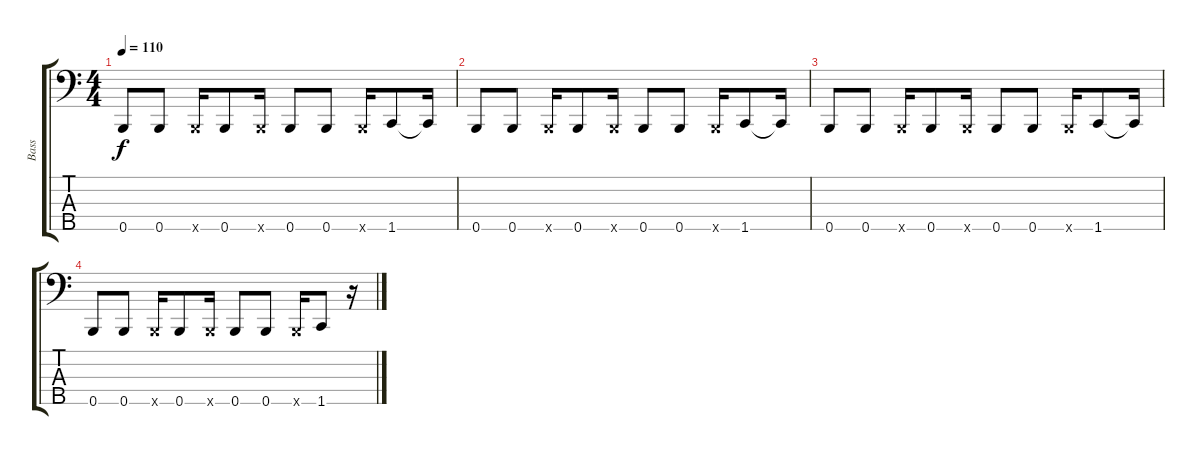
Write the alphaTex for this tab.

\track ("Bass" "Bass") {instrument electricbasspick}
\staff {score tabs}
\tuning (G2 D2 A1 E1 B0) {hide}
\ts (4 4)
\tempo 110
\clef f4
\ks c
0.5.8{dy f} 0.5.8 0.5{x}.16 0.5.8 0.5{x}.16 0.5.8 0.5.8 0.5{x}.16 1.5.8 1.5{t}.16 |
0.5.8 0.5.8 0.5{x}.16 0.5.8 0.5{x}.16 0.5.8 0.5.8 0.5{x}.16 1.5.8 1.5{t}.16 |
0.5.8 0.5.8 0.5{x}.16 0.5.8 0.5{x}.16 0.5.8 0.5.8 0.5{x}.16 1.5.8 1.5{t}.16 |
0.5.8 0.5.8 0.5{x}.16 0.5.8 0.5{x}.16 0.5.8 0.5.8 0.5{x}.16 1.5.8 r.16
